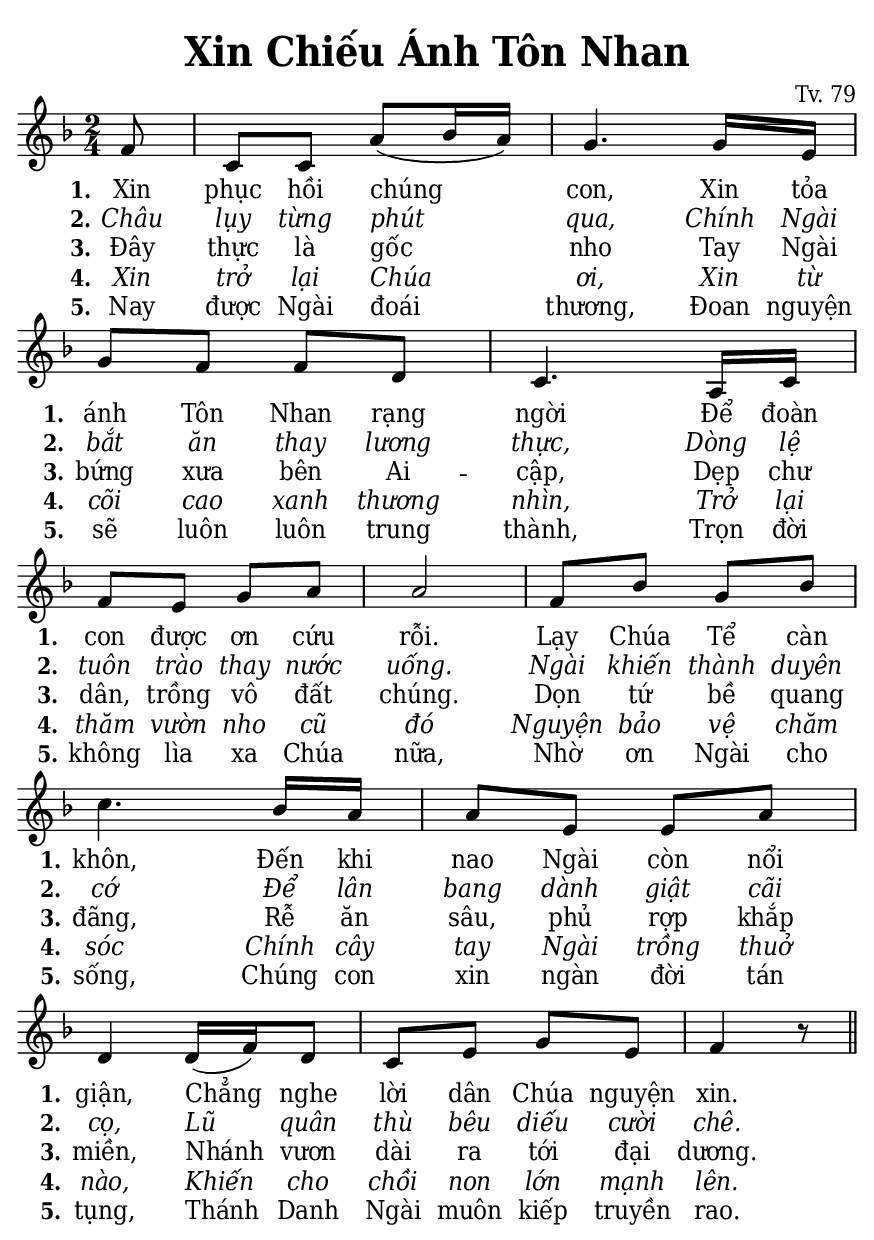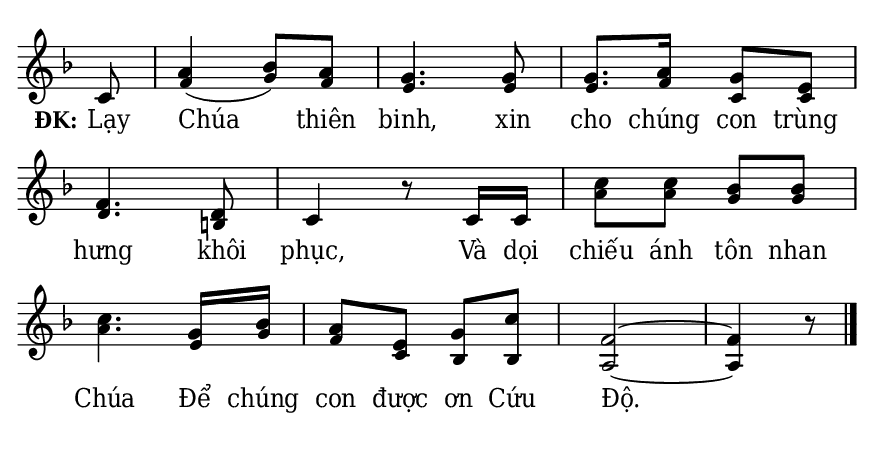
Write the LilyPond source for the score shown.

% Cài đặt chung\
\version "2.22.1"
\include "english.ly"

\header {
  title = \markup { \fontsize #1 "Xin Chiếu Ánh Tôn Nhan" }
  composer = "Tv. 79"
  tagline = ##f
}

% mã nguồn cho những chức năng chưa hỗ trợ trong phiên bản lilypond hiện tại
% cung cấp bởi cộng đồng lilypond khi gửi email đến lilypond-user@gnu.org
% Đổi kích thước nốt cho bè phụ
notBePhu =
#(define-music-function (font-size music) (number? ly:music?)
   (for-some-music
     (lambda (m)
       (if (music-is-of-type? m 'rhythmic-event)
           (begin
             (set! (ly:music-property m 'tweaks)
                   (cons `(font-size . ,font-size)
                         (ly:music-property m 'tweaks)))
             #t)
           #f))
     music)
   music)

% in số phiên khúc trên mỗi dòng
#(define (add-grob-definition grob-name grob-entry)
     (set! all-grob-descriptions
           (cons ((@@ (lily) completize-grob-entry)
                  (cons grob-name grob-entry))
                 all-grob-descriptions)))

#(add-grob-definition
    'StanzaNumberSpanner
    `((direction . ,LEFT)
      (font-series . bold)
      (padding . 1.0)
      (side-axis . ,X)
      (stencil . ,ly:text-interface::print)
      (X-offset . ,ly:side-position-interface::x-aligned-side)
      (Y-extent . ,grob::always-Y-extent-from-stencil)
      (meta . ((class . Spanner)
               (interfaces . (font-interface
                              side-position-interface
                              stanza-number-interface
                              text-interface))))))

\layout {
    \context {
      \Global
      \grobdescriptions #all-grob-descriptions
    }
    \context {
      \Score
      \remove Stanza_number_align_engraver
      \consists
        #(lambda (context)
           (let ((texts '())
                 (syllables '()))
             (make-engraver
              (acknowledgers
               ((stanza-number-interface engraver grob source-engraver)
                  (set! texts (cons grob texts)))
               ((lyric-syllable-interface engraver grob source-engraver)
                  (set! syllables (cons grob syllables))))
              ((stop-translation-timestep engraver)
                 (for-each
                  (lambda (text)
                    (for-each
                     (lambda (syllable)
                       (ly:pointer-group-interface::add-grob
                        text
                        'side-support-elements
                        syllable))
                     syllables))
                  texts)
                 (set! syllables '())))))
    }
    \context {
      \Lyrics
      \remove Stanza_number_engraver
      \consists
        #(lambda (context)
           (let ((text #f)
                 (last-stanza #f))
             (make-engraver
              ((process-music engraver)
                 (let ((stanza (ly:context-property context 'stanza #f)))
                   (if (and stanza (not (equal? stanza last-stanza)))
                       (let ((column (ly:context-property context
'currentCommandColumn)))
                         (set! last-stanza stanza)
                         (if text
                             (ly:spanner-set-bound! text RIGHT column))
                         (set! text (ly:engraver-make-grob engraver
'StanzaNumberSpanner '()))
                         (ly:grob-set-property! text 'text stanza)
                         (ly:spanner-set-bound! text LEFT column)))))
              ((finalize engraver)
                 (if text
                     (let ((column (ly:context-property context
'currentCommandColumn)))
                       (ly:spanner-set-bound! text RIGHT column)))))))
      \override StanzaNumberSpanner.horizon-padding = 10000
    }
}

stanzaReminderOff =
  \temporary \override StanzaNumberSpanner.after-line-breaking =
     #(lambda (grob)
        ;; Can be replaced with (not (first-broken-spanner? grob)) in 2.23.
        (if (let ((siblings (ly:spanner-broken-into (ly:grob-original grob))))
              (and (pair? siblings)
                   (not (eq? grob (car siblings)))))
            (ly:grob-suicide! grob)))

stanzaReminderOn = \undo \stanzaReminderOff
% kết thúc mã nguồn

% Nhạc phiên khúc
nhacPhienKhucSop = \relative c' {
  \autoPageBreaksOff
  \partial 8 f8 |
  c c a' (bf16 a) |
  g4. g16 e |
  g8 f f d |
  c4. a16 c |
  f8 e g a |
  a2 |
  f8 bf g bf |
  c4. bf16 a |
  a8 e e a |
  d,4 d16 (f) d8 |
  c8 e g e |
  f4 r8 \bar "||" \break
  
  \pageBreak
  c8 |
  a'4 (bf8) a |
  g4. g8 |
  g8. a16 g8 e |
  f4. d8 |
  c4 r8 c16 c |
  c'8 c bf bf |
  c4. g16 bf |
  a8 e g c |
  f,2 ~ |
  f4 r8 \bar "|."
}

nhacPhienKhucAlto = \relative c' {
  r8 |
  R2*11
  r4.
  c8 |
  f4 (g8) f |
  e4. e8 |
  e8. f16 c8 c |
  d4. b!8 |
  c4 r8 c16 c |
  a'8 a g g |
  a4. e16 g |
  f8 c bf bf |
  a2 ~ |
  a4 r8
}

% Lời phiên khúc
loiPhienKhucSop = \lyrics {
  <<
    {
      \set stanza = "1."
      Xin phục hồi chúng con,
      Xin tỏa ánh Tôn Nhan rạng ngời
      Để đoàn con được ơn cứu rỗi.
      Lạy Chúa Tể càn khôn,
      Đến khi nao Ngài còn nổi giận,
      Chẳng nghe lời dân Chúa nguyện xin.
    }
    \new Lyrics {
	    \set associatedVoice = "beSop"
	    \set stanza = "2."
      \override Lyrics.LyricText.font-shape = #'italic
	    Châu lụy từng phút qua,
	    Chính Ngài bắt ăn thay lương thực,
	    Dòng lệ tuôn trào thay nước uống.
	    Ngài khiến thành duyên cớ
	    Để lân bang dành giật cãi cọ,
	    Lũ quân thù bêu diếu cười chê.
    }
    \new Lyrics {
	    \set associatedVoice = "beSop"
	    \set stanza = "3."
	    Đây thực là gốc nho
	    Tay Ngài bứng xưa bên Ai -- cập,
	    Dẹp chư dân, trồng vô đất chúng.
	    Dọn tứ bề quang đãng,
	    Rễ ăn sâu, phủ rợp khắp miền,
	    Nhánh vươn dài ra tới đại dương.
    }
    \new Lyrics {
	    \set associatedVoice = "beSop"
	    \set stanza = "4."
      \override Lyrics.LyricText.font-shape = #'italic
	    Xin trở lại Chúa ơi,
	    Xin từ cõi cao xanh thương nhìn,
	    Trở lại thăm vườn nho cũ đó
	    Nguyện bảo vệ chăm sóc
	    Chính cây tay Ngài trồng thuở nào,
	    Khiến cho chồi non lớn mạnh lên.
    }
    \new Lyrics {
	    \set associatedVoice = "beSop"
	    \set stanza = "5."
	    Nay được Ngài đoái thương,
	    Đoan nguyện sẽ luôn luôn trung thành,
	    Trọn đời không lìa xa Chúa nữa,
	    Nhờ ơn Ngài cho sống,
	    Chúng con xin ngàn đời tán tụng,
	    Thánh Danh Ngài muôn kiếp truyền rao.
    }
  >>
  \stanzaReminderOff
  \set stanza = "ĐK:"
  Lạy Chúa thiên binh,
  xin cho chúng con trùng hưng khôi phục,
  Và dọi chiếu ánh tôn nhan Chúa
  Để chúng con được ơn Cứu Độ.
}

% Dàn trang
\paper {
  #(set-paper-size "a5")
  top-margin = 3\mm
  bottom-margin = 3\mm
  left-margin = 3\mm
  right-margin = 3\mm
  indent = #0
  #(define fonts
	 (make-pango-font-tree "Deja Vu Serif Condensed"
	 		       "Deja Vu Serif Condensed"
			       "Deja Vu Serif Condensed"
			       (/ 20 20)))
  print-page-number = ##f
  system-system-spacing = #'((basic-distance . 0.1) (padding . 2))
  ragged-bottom = ##t
}

TongNhip = {
  \key f \major \time 2/4
  \set Timing.beamExceptions = #'()
  \set Timing.baseMoment = #(ly:make-moment 1/4)
}

\score {
  \new ChoirStaff <<
    \new Staff \with {
        \consists "Merge_rests_engraver"
        printPartCombineTexts = ##f
      }
      <<
      \new Voice \TongNhip \partCombine 
        \nhacPhienKhucSop
        \notBePhu -1 { \nhacPhienKhucAlto }
      \new NullVoice = beSop \nhacPhienKhucSop
      \new Lyrics \lyricsto beSop \loiPhienKhucSop
      >>
  >>
  \layout {
    \override Lyrics.LyricSpace.minimum-distance = #1.5
    \override Score.BarNumber.break-visibility = ##(#f #f #f)
    \override Score.SpacingSpanner.uniform-stretching = ##t
  } 
}
